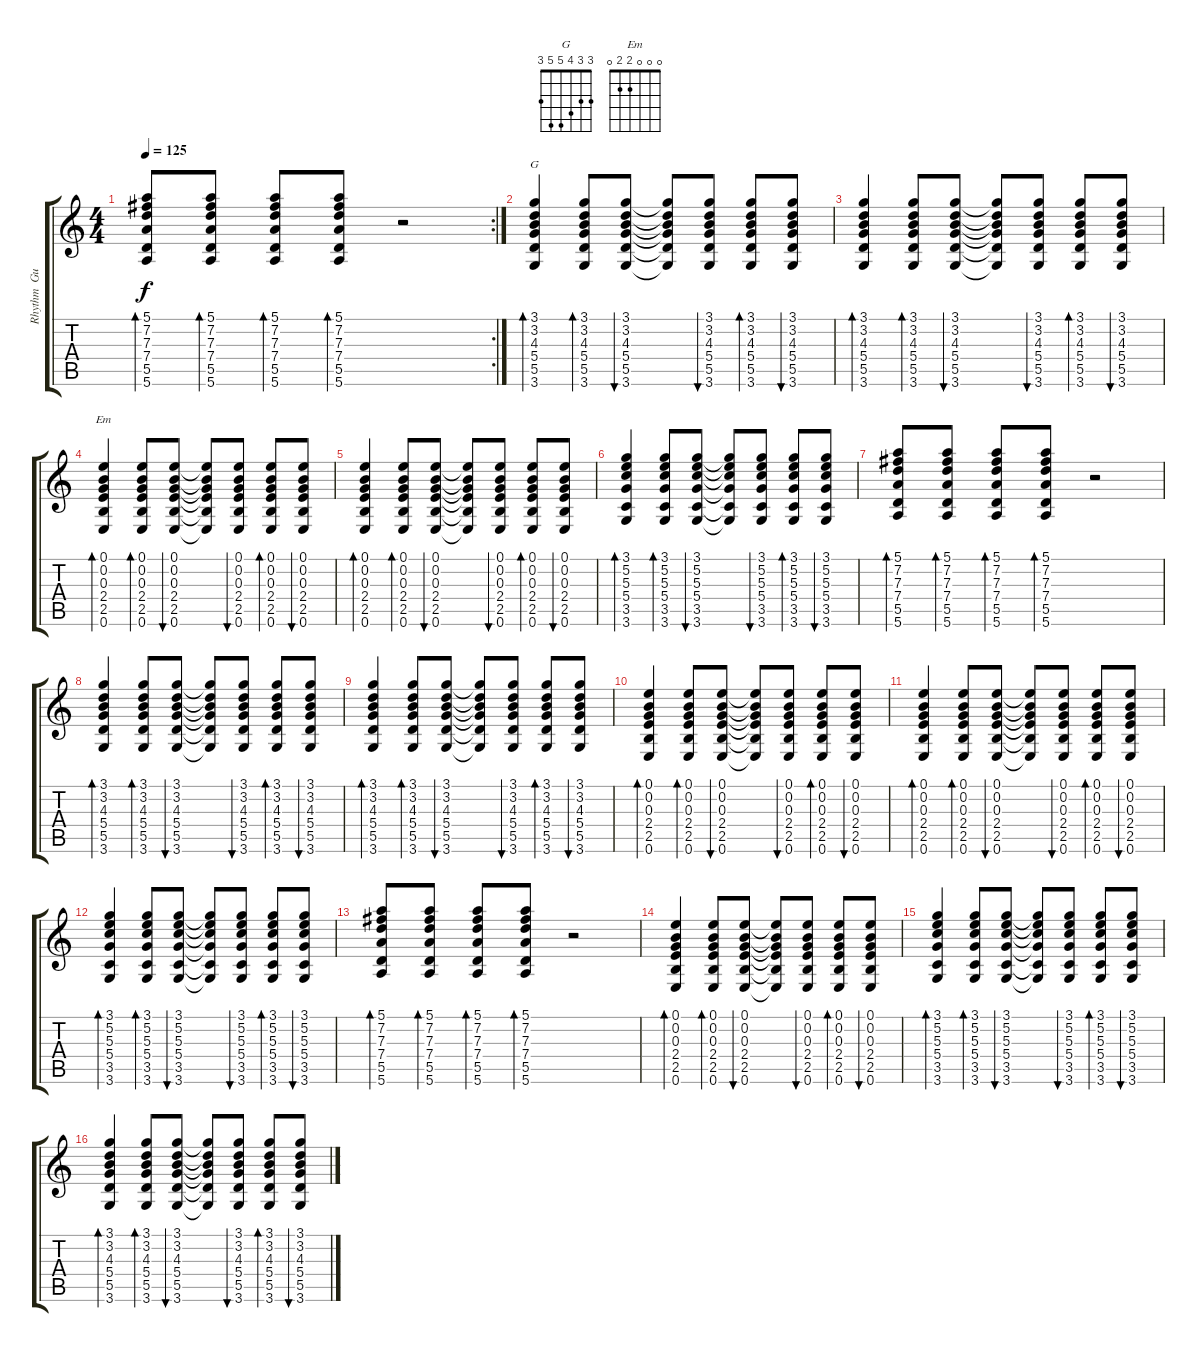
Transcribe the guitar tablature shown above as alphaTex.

\track ("Rhythm  Guitar" "Rhythm  Gu") {instrument acousticguitarsteel}
\staff {score tabs}
\tuning (E4 B3 G3 D3 A2 E2) {hide}
\chord ("G" 3 3 4 5 5 3)
\chord ("Em" 0 0 0 2 2 0)
\rc 2
\ts (4 4)
\tempo 125
\clef g2
\ks c
(5.1 7.2 7.3 7.4 5.5 5.6).8{bd 60 dy f} (5.1 7.2 7.3 7.4 5.5 5.6).8{bd 60} (5.1 7.2 7.3 7.4 5.5 5.6).8{bd 60} (5.1 7.2 7.3 7.4 5.5 5.6).8{bd 60} r.2 |
(3.1 3.2 4.3 5.4 5.5 3.6).4{bd 60 ch "G"} (3.1 3.2 4.3 5.4 5.5 3.6).8{bd 60} (3.1 3.2 4.3 5.4 5.5 3.6).8{bu 60} (3.1{t} 3.2{t} 4.3{t} 5.4{t} 5.5{t} 3.6{t}).8 (3.1 3.2 4.3 5.4 5.5 3.6).8{bu 60} (3.1 3.2 4.3 5.4 5.5 3.6).8{bd 60} (3.1 3.2 4.3 5.4 5.5 3.6).8{bu 60} |
(3.1 3.2 4.3 5.4 5.5 3.6).4{bd 60} (3.1 3.2 4.3 5.4 5.5 3.6).8{bd 60} (3.1 3.2 4.3 5.4 5.5 3.6).8{bu 60} (3.1{t} 3.2{t} 4.3{t} 5.4{t} 5.5{t} 3.6{t}).8 (3.1 3.2 4.3 5.4 5.5 3.6).8{bu 60} (3.1 3.2 4.3 5.4 5.5 3.6).8{bd 60} (3.1 3.2 4.3 5.4 5.5 3.6).8{bu 60} |
(0.1 0.2 0.3 2.4 2.5 0.6).4{bd 60 ch "Em"} (0.1 0.2 0.3 2.4 2.5 0.6).8{bd 60} (0.1 0.2 0.3 2.4 2.5 0.6).8{bu 60} (0.1{t} 0.2{t} 0.3{t} 2.4{t} 2.5{t} 0.6{t}).8 (0.1 0.2 0.3 2.4 2.5 0.6).8{bu 60} (0.1 0.2 0.3 2.4 2.5 0.6).8{bd 60} (0.1 0.2 0.3 2.4 2.5 0.6).8{bu 60} |
(0.1 0.2 0.3 2.4 2.5 0.6).4{bd 60} (0.1 0.2 0.3 2.4 2.5 0.6).8{bd 60} (0.1 0.2 0.3 2.4 2.5 0.6).8{bu 60} (0.1{t} 0.2{t} 0.3{t} 2.4{t} 2.5{t} 0.6{t}).8 (0.1 0.2 0.3 2.4 2.5 0.6).8{bu 60} (0.1 0.2 0.3 2.4 2.5 0.6).8{bd 60} (0.1 0.2 0.3 2.4 2.5 0.6).8{bu 60} |
(3.1 5.2 5.3 5.4 3.5 3.6).4{bd 60} (3.1 5.2 5.3 5.4 3.5 3.6).8{bd 60} (3.1 5.2 5.3 5.4 3.5 3.6).8{bu 60} (3.1{t} 5.2{t} 5.3{t} 5.4{t} 3.5{t} 3.6{t}).8 (3.1 5.2 5.3 5.4 3.5 3.6).8{bu 60} (3.1 5.2 5.3 5.4 3.5 3.6).8{bd 60} (3.1 5.2 5.3 5.4 3.5 3.6).8{bu 60} |
(5.1 7.2 7.3 7.4 5.5 5.6).8{bd 60} (5.1 7.2 7.3 7.4 5.5 5.6).8{bd 60} (5.1 7.2 7.3 7.4 5.5 5.6).8{bd 60} (5.1 7.2 7.3 7.4 5.5 5.6).8{bd 60} r.2 |
(3.1 3.2 4.3 5.4 5.5 3.6).4{bd 60} (3.1 3.2 4.3 5.4 5.5 3.6).8{bd 60} (3.1 3.2 4.3 5.4 5.5 3.6).8{bu 60} (3.1{t} 3.2{t} 4.3{t} 5.4{t} 5.5{t} 3.6{t}).8 (3.1 3.2 4.3 5.4 5.5 3.6).8{bu 60} (3.1 3.2 4.3 5.4 5.5 3.6).8{bd 60} (3.1 3.2 4.3 5.4 5.5 3.6).8{bu 60} |
(3.1 3.2 4.3 5.4 5.5 3.6).4{bd 60} (3.1 3.2 4.3 5.4 5.5 3.6).8{bd 60} (3.1 3.2 4.3 5.4 5.5 3.6).8{bu 60} (3.1{t} 3.2{t} 4.3{t} 5.4{t} 5.5{t} 3.6{t}).8 (3.1 3.2 4.3 5.4 5.5 3.6).8{bu 60} (3.1 3.2 4.3 5.4 5.5 3.6).8{bd 60} (3.1 3.2 4.3 5.4 5.5 3.6).8{bu 60} |
(0.1 0.2 0.3 2.4 2.5 0.6).4{bd 60} (0.1 0.2 0.3 2.4 2.5 0.6).8{bd 60} (0.1 0.2 0.3 2.4 2.5 0.6).8{bu 60} (0.1{t} 0.2{t} 0.3{t} 2.4{t} 2.5{t} 0.6{t}).8 (0.1 0.2 0.3 2.4 2.5 0.6).8{bu 60} (0.1 0.2 0.3 2.4 2.5 0.6).8{bd 60} (0.1 0.2 0.3 2.4 2.5 0.6).8{bu 60} |
(0.1 0.2 0.3 2.4 2.5 0.6).4{bd 60} (0.1 0.2 0.3 2.4 2.5 0.6).8{bd 60} (0.1 0.2 0.3 2.4 2.5 0.6).8{bu 60} (0.1{t} 0.2{t} 0.3{t} 2.4{t} 2.5{t} 0.6{t}).8 (0.1 0.2 0.3 2.4 2.5 0.6).8{bu 60} (0.1 0.2 0.3 2.4 2.5 0.6).8{bd 60} (0.1 0.2 0.3 2.4 2.5 0.6).8{bu 60} |
(3.1 5.2 5.3 5.4 3.5 3.6).4{bd 60} (3.1 5.2 5.3 5.4 3.5 3.6).8{bd 60} (3.1 5.2 5.3 5.4 3.5 3.6).8{bu 60} (3.1{t} 5.2{t} 5.3{t} 5.4{t} 3.5{t} 3.6{t}).8 (3.1 5.2 5.3 5.4 3.5 3.6).8{bu 60} (3.1 5.2 5.3 5.4 3.5 3.6).8{bd 60} (3.1 5.2 5.3 5.4 3.5 3.6).8{bu 60} |
(5.1 7.2 7.3 7.4 5.5 5.6).8{bd 60} (5.1 7.2 7.3 7.4 5.5 5.6).8{bd 60} (5.1 7.2 7.3 7.4 5.5 5.6).8{bd 60} (5.1 7.2 7.3 7.4 5.5 5.6).8{bd 60} r.2 |
(0.1 0.2 0.3 2.4 2.5 0.6).4{bd 60} (0.1 0.2 0.3 2.4 2.5 0.6).8{bd 60} (0.1 0.2 0.3 2.4 2.5 0.6).8{bu 60} (0.1{t} 0.2{t} 0.3{t} 2.4{t} 2.5{t} 0.6{t}).8 (0.1 0.2 0.3 2.4 2.5 0.6).8{bu 60} (0.1 0.2 0.3 2.4 2.5 0.6).8{bd 60} (0.1 0.2 0.3 2.4 2.5 0.6).8{bu 60} |
(3.1 5.2 5.3 5.4 3.5 3.6).4{bd 60} (3.1 5.2 5.3 5.4 3.5 3.6).8{bd 60} (3.1 5.2 5.3 5.4 3.5 3.6).8{bu 60} (3.1{t} 5.2{t} 5.3{t} 5.4{t} 3.5{t} 3.6{t}).8 (3.1 5.2 5.3 5.4 3.5 3.6).8{bu 60} (3.1 5.2 5.3 5.4 3.5 3.6).8{bd 60} (3.1 5.2 5.3 5.4 3.5 3.6).8{bu 60} |
(3.1 3.2 4.3 5.4 5.5 3.6).4{bd 60} (3.1 3.2 4.3 5.4 5.5 3.6).8{bd 60} (3.1 3.2 4.3 5.4 5.5 3.6).8{bu 60} (3.1{t} 3.2{t} 4.3{t} 5.4{t} 5.5{t} 3.6{t}).8 (3.1 3.2 4.3 5.4 5.5 3.6).8{bu 60} (3.1 3.2 4.3 5.4 5.5 3.6).8{bd 60} (3.1 3.2 4.3 5.4 5.5 3.6).8{bu 60}
